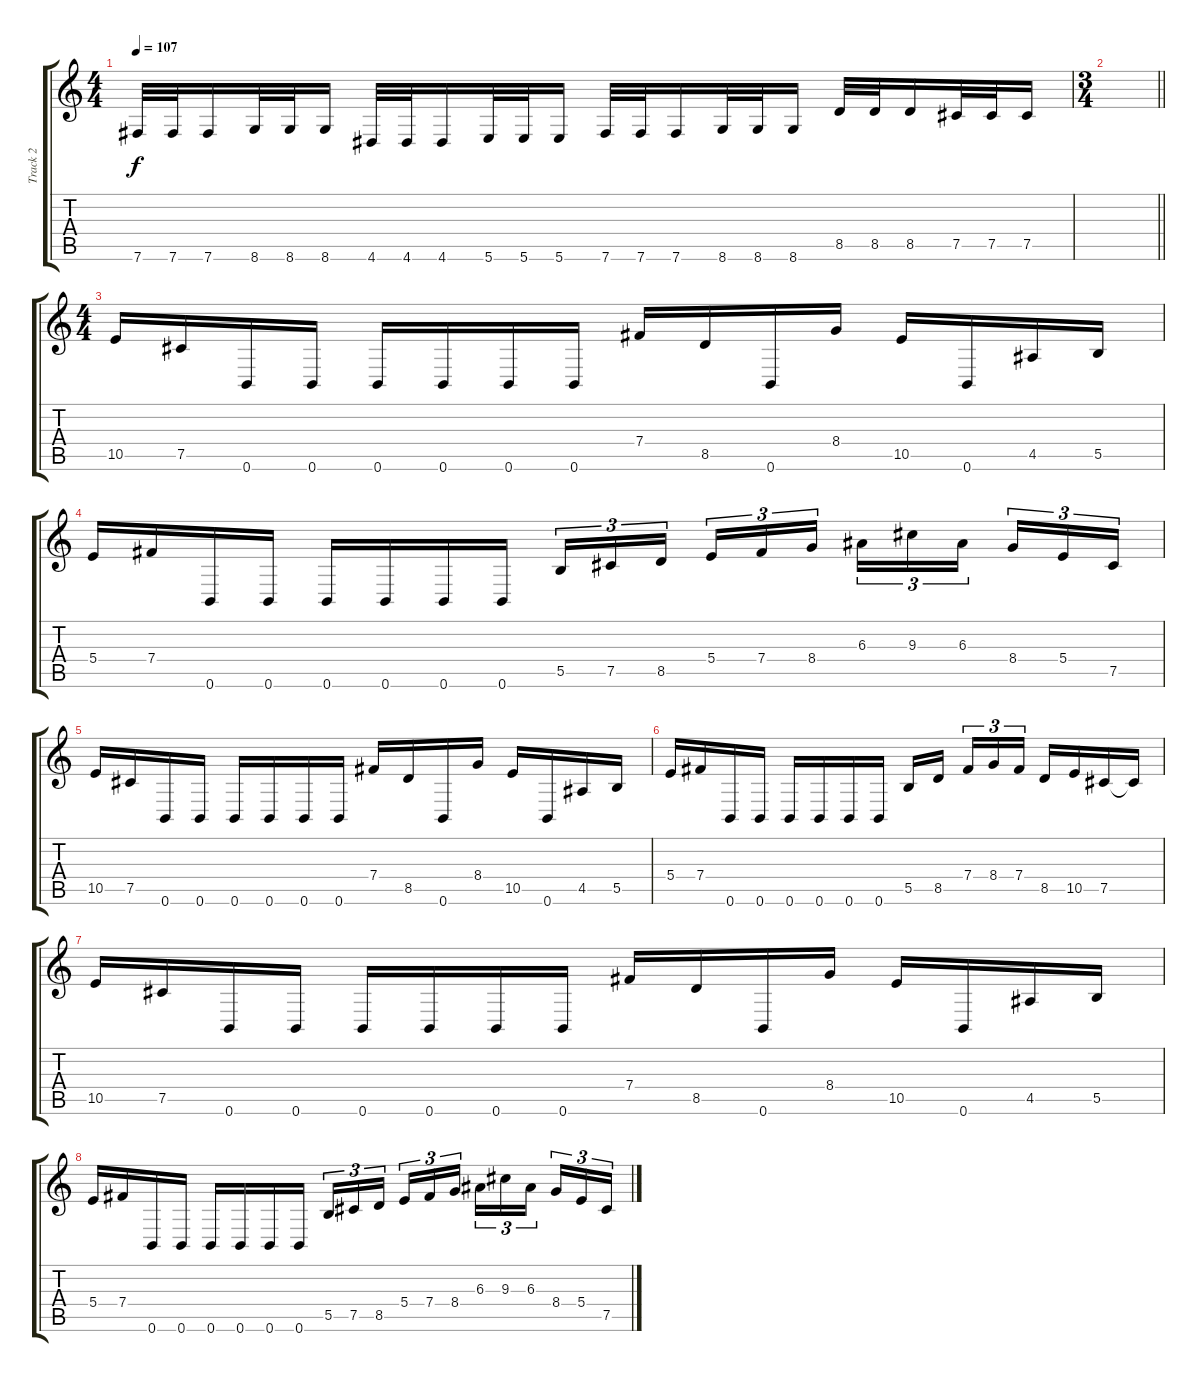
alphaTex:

\track ("Track 2" "Track 2") {instrument distortionguitar}
\staff {score tabs}
\tuning (Db4 Ab3 E3 B2 Gb2 B1) {hide}
\ts (4 4)
\tempo 107
\clef g2
\ks c
7.6.32{dy f} 7.6.32 7.6.16 8.6.32 8.6.32 8.6.16 4.6.32 4.6.32 4.6.16 5.6.32 5.6.32 5.6.16 7.6.32 7.6.32 7.6.16 8.6.32 8.6.32 8.6.16 8.5.32 8.5.32 8.5.16 7.5.32 7.5.32 7.5.16 |
\ts (3 4)
\barLineRight lightlight
|
\ts (4 4)
10.5.16 7.5.16 0.6.16 0.6.16 0.6.16 0.6.16 0.6.16 0.6.16 7.4.16 8.5.16 0.6.16 8.4.16 10.5.16 0.6.16 4.5.16 5.5.16 |
5.4.16 7.4.16 0.6.16 0.6.16 0.6.16 0.6.16 0.6.16 0.6.16 5.5.16{tu (3 2)} 7.5.16{tu (3 2)} 8.5.16{tu (3 2) beam splitsecondary} 5.4.16{tu (3 2)} 7.4.16{tu (3 2)} 8.4.16{tu (3 2)} 6.3.16{tu (3 2)} 9.3.16{tu (3 2)} 6.3.16{tu (3 2) beam splitsecondary} 8.4.16{tu (3 2)} 5.4.16{tu (3 2)} 7.5.16{tu (3 2)} |
10.5.16 7.5.16 0.6.16 0.6.16 0.6.16 0.6.16 0.6.16 0.6.16 7.4.16 8.5.16 0.6.16 8.4.16 10.5.16 0.6.16 4.5.16 5.5.16 |
5.4.16 7.4.16 0.6.16 0.6.16 0.6.16 0.6.16 0.6.16 0.6.16 5.5.16 8.5.16{beam splitsecondary} 7.4.16{tu (3 2)} 8.4.16{tu (3 2)} 7.4.16{tu (3 2)} 8.5.16 10.5.16 7.5.16 7.5{t}.16 |
10.5.16 7.5.16 0.6.16 0.6.16 0.6.16 0.6.16 0.6.16 0.6.16 7.4.16 8.5.16 0.6.16 8.4.16 10.5.16 0.6.16 4.5.16 5.5.16 |
5.4.16 7.4.16 0.6.16 0.6.16 0.6.16 0.6.16 0.6.16 0.6.16 5.5.16{tu (3 2)} 7.5.16{tu (3 2)} 8.5.16{tu (3 2) beam splitsecondary} 5.4.16{tu (3 2)} 7.4.16{tu (3 2)} 8.4.16{tu (3 2)} 6.3.16{tu (3 2)} 9.3.16{tu (3 2)} 6.3.16{tu (3 2) beam splitsecondary} 8.4.16{tu (3 2)} 5.4.16{tu (3 2)} 7.5.16{tu (3 2)}
